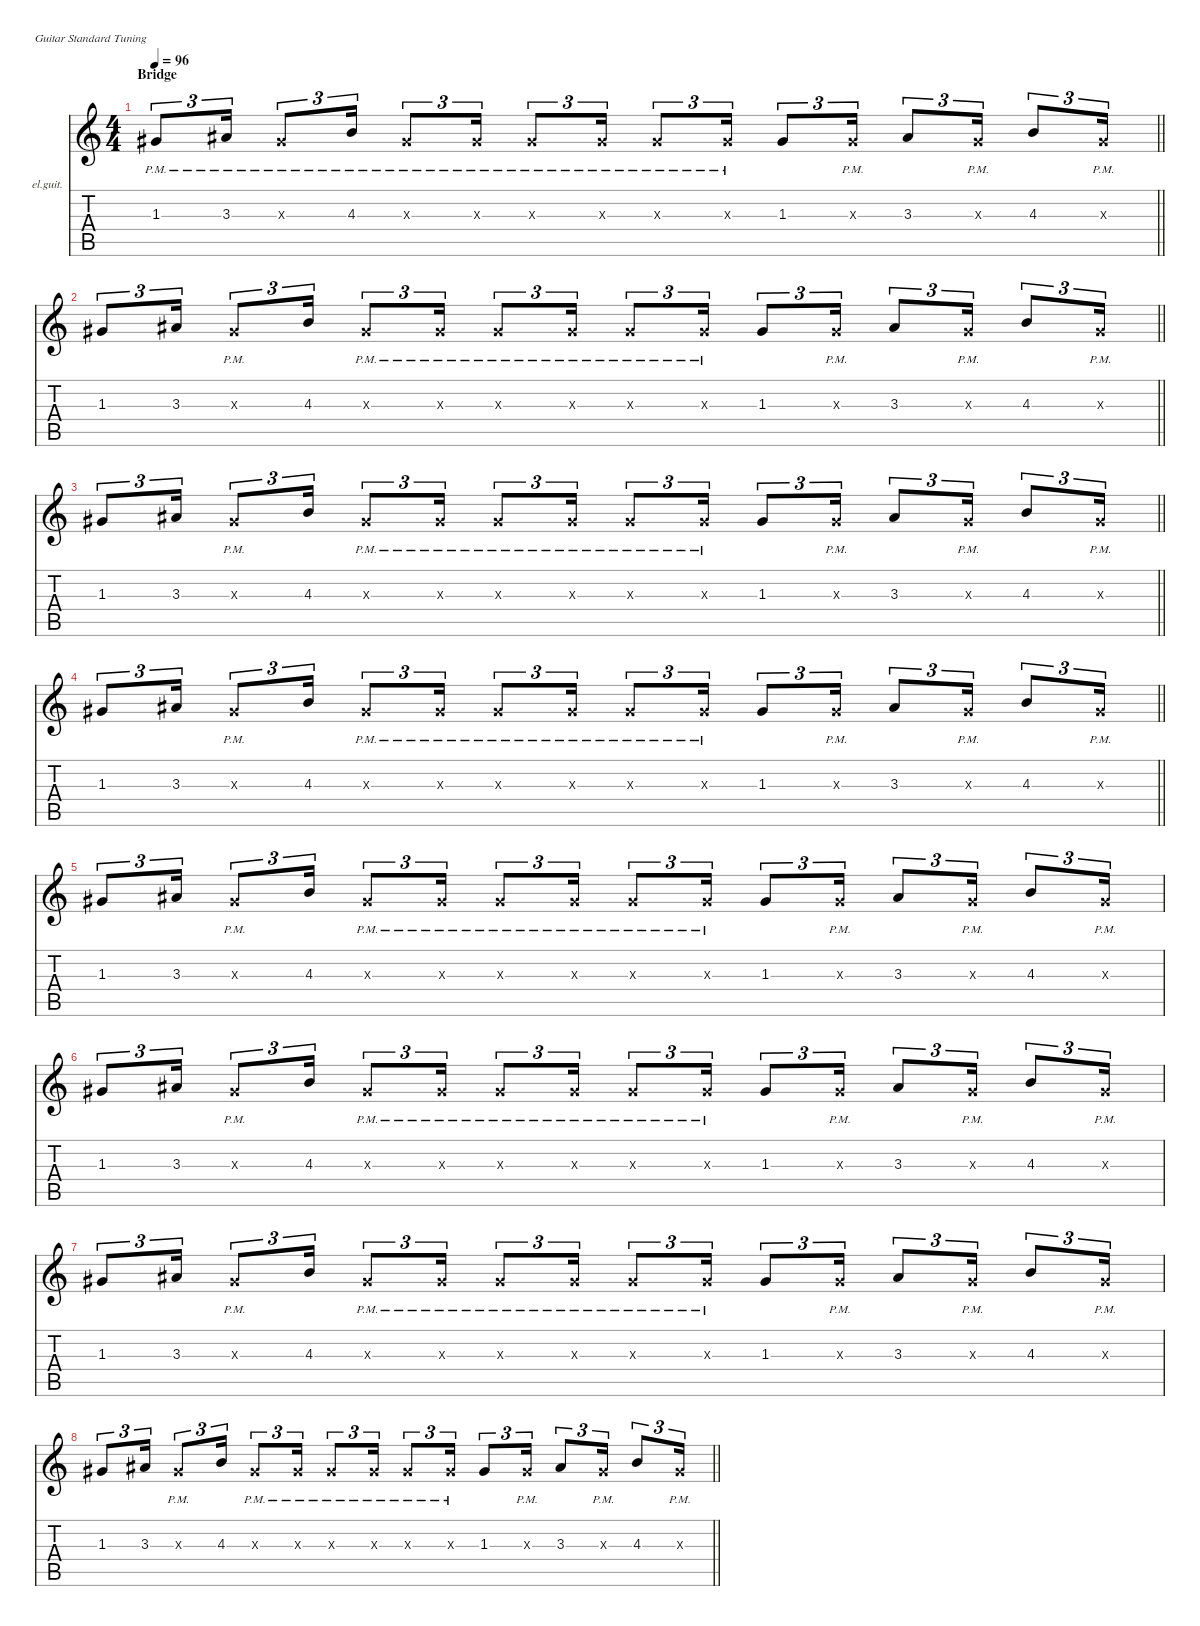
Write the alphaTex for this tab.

\defaultSystemsLayout 4
\hideDynamics
\bracketExtendMode nobrackets
\firstSystemTrackNameOrientation horizontal
\otherSystemsTrackNameOrientation horizontal
\track ("Guitar (muted 1)" "el.guit.") {instrument electricguitarmuted}
\staff {score tabs}
\tuning (E4 B3 G3 D3 A2 E2)
\ts (4 4)
\section ("" "Bridge")
\tempo 96
\clef g2
\barLineRight lightlight
\ks c
1.3{pm acc #}.8{tu (3 2) dy f beam Up} 3.3{pm acc #}.16{tu (3 2) beam Up} 1.3{pm x acc #}.8{tu (3 2) beam Up} 4.3{pm}.16{tu (3 2) beam Up} 1.3{pm x acc #}.8{tu (3 2) beam Up} 1.3{pm x acc #}.16{tu (3 2) beam Up} 1.3{pm x acc #}.8{tu (3 2) beam Up} 1.3{pm x acc #}.16{tu (3 2) beam Up} 1.3{pm x acc #}.8{tu (3 2) beam Up} 1.3{pm x acc #}.16{tu (3 2) beam Up} 1.3{acc #}.8{tu (3 2) beam Up} 1.3{pm x acc #}.16{tu (3 2) beam Up} 3.3{acc #}.8{tu (3 2) beam Up} 1.3{pm x acc #}.16{tu (3 2) beam Up} 4.3.8{tu (3 2) beam Up} 1.3{pm x acc #}.16{tu (3 2) beam Up} |
\barLineRight lightlight
1.3{acc #}.8{tu (3 2) beam Up} 3.3{acc #}.16{tu (3 2) beam Up} 1.3{pm x acc #}.8{tu (3 2) beam Up} 4.3.16{tu (3 2) beam Up} 1.3{pm x acc #}.8{tu (3 2) beam Up} 1.3{pm x acc #}.16{tu (3 2) beam Up} 1.3{pm x acc #}.8{tu (3 2) beam Up} 1.3{pm x acc #}.16{tu (3 2) beam Up} 1.3{pm x acc #}.8{tu (3 2) beam Up} 1.3{pm x acc #}.16{tu (3 2) beam Up} 1.3{acc #}.8{tu (3 2) beam Up} 1.3{pm x acc #}.16{tu (3 2) beam Up} 3.3{acc #}.8{tu (3 2) beam Up} 1.3{pm x acc #}.16{tu (3 2) beam Up} 4.3.8{tu (3 2) beam Up} 1.3{pm x acc #}.16{tu (3 2) beam Up} |
\barLineRight lightlight
1.3{acc #}.8{tu (3 2) beam Up} 3.3{acc #}.16{tu (3 2) beam Up} 1.3{pm x acc #}.8{tu (3 2) beam Up} 4.3.16{tu (3 2) beam Up} 1.3{pm x acc #}.8{tu (3 2) beam Up} 1.3{pm x acc #}.16{tu (3 2) beam Up} 1.3{pm x acc #}.8{tu (3 2) beam Up} 1.3{pm x acc #}.16{tu (3 2) beam Up} 1.3{pm x acc #}.8{tu (3 2) beam Up} 1.3{pm x acc #}.16{tu (3 2) beam Up} 1.3{acc #}.8{tu (3 2) beam Up} 1.3{pm x acc #}.16{tu (3 2) beam Up} 3.3{acc #}.8{tu (3 2) beam Up} 1.3{pm x acc #}.16{tu (3 2) beam Up} 4.3.8{tu (3 2) beam Up} 1.3{pm x acc #}.16{tu (3 2) beam Up} |
\barLineRight lightlight
1.3{acc #}.8{tu (3 2) beam Up} 3.3{acc #}.16{tu (3 2) beam Up} 1.3{pm x acc #}.8{tu (3 2) beam Up} 4.3.16{tu (3 2) beam Up} 1.3{pm x acc #}.8{tu (3 2) beam Up} 1.3{pm x acc #}.16{tu (3 2) beam Up} 1.3{pm x acc #}.8{tu (3 2) beam Up} 1.3{pm x acc #}.16{tu (3 2) beam Up} 1.3{pm x acc #}.8{tu (3 2) beam Up} 1.3{pm x acc #}.16{tu (3 2) beam Up} 1.3{acc #}.8{tu (3 2) beam Up} 1.3{pm x acc #}.16{tu (3 2) beam Up} 3.3{acc #}.8{tu (3 2) beam Up} 1.3{pm x acc #}.16{tu (3 2) beam Up} 4.3.8{tu (3 2) beam Up} 1.3{pm x acc #}.16{tu (3 2) beam Up} |
1.3{acc #}.8{tu (3 2) beam Up} 3.3{acc #}.16{tu (3 2) beam Up} 1.3{pm x acc #}.8{tu (3 2) beam Up} 4.3.16{tu (3 2) beam Up} 1.3{pm x acc #}.8{tu (3 2) beam Up} 1.3{pm x acc #}.16{tu (3 2) beam Up} 1.3{pm x acc #}.8{tu (3 2) beam Up} 1.3{pm x acc #}.16{tu (3 2) beam Up} 1.3{pm x acc #}.8{tu (3 2) beam Up} 1.3{pm x acc #}.16{tu (3 2) beam Up} 1.3{acc #}.8{tu (3 2) beam Up} 1.3{pm x acc #}.16{tu (3 2) beam Up} 3.3{acc #}.8{tu (3 2) beam Up} 1.3{pm x acc #}.16{tu (3 2) beam Up} 4.3.8{tu (3 2) beam Up} 1.3{pm x acc #}.16{tu (3 2) beam Up} |
1.3{acc #}.8{tu (3 2) beam Up} 3.3{acc #}.16{tu (3 2) beam Up} 1.3{pm x acc #}.8{tu (3 2) beam Up} 4.3.16{tu (3 2) beam Up} 1.3{pm x acc #}.8{tu (3 2) beam Up} 1.3{pm x acc #}.16{tu (3 2) beam Up} 1.3{pm x acc #}.8{tu (3 2) beam Up} 1.3{pm x acc #}.16{tu (3 2) beam Up} 1.3{pm x acc #}.8{tu (3 2) beam Up} 1.3{pm x acc #}.16{tu (3 2) beam Up} 1.3{acc #}.8{tu (3 2) beam Up} 1.3{pm x acc #}.16{tu (3 2) beam Up} 3.3{acc #}.8{tu (3 2) beam Up} 1.3{pm x acc #}.16{tu (3 2) beam Up} 4.3.8{tu (3 2) beam Up} 1.3{pm x acc #}.16{tu (3 2) beam Up} |
1.3{acc #}.8{tu (3 2) beam Up} 3.3{acc #}.16{tu (3 2) beam Up} 1.3{pm x acc #}.8{tu (3 2) beam Up} 4.3.16{tu (3 2) beam Up} 1.3{pm x acc #}.8{tu (3 2) beam Up} 1.3{pm x acc #}.16{tu (3 2) beam Up} 1.3{pm x acc #}.8{tu (3 2) beam Up} 1.3{pm x acc #}.16{tu (3 2) beam Up} 1.3{pm x acc #}.8{tu (3 2) beam Up} 1.3{pm x acc #}.16{tu (3 2) beam Up} 1.3{acc #}.8{tu (3 2) beam Up} 1.3{pm x acc #}.16{tu (3 2) beam Up} 3.3{acc #}.8{tu (3 2) beam Up} 1.3{pm x acc #}.16{tu (3 2) beam Up} 4.3.8{tu (3 2) beam Up} 1.3{pm x acc #}.16{tu (3 2) beam Up} |
\barLineRight lightlight
1.3{acc #}.8{tu (3 2) beam Up} 3.3{acc #}.16{tu (3 2) beam Up} 1.3{pm x acc #}.8{tu (3 2) beam Up} 4.3.16{tu (3 2) beam Up} 1.3{pm x acc #}.8{tu (3 2) beam Up} 1.3{pm x acc #}.16{tu (3 2) beam Up} 1.3{pm x acc #}.8{tu (3 2) beam Up} 1.3{pm x acc #}.16{tu (3 2) beam Up} 1.3{pm x acc #}.8{tu (3 2) beam Up} 1.3{pm x acc #}.16{tu (3 2) beam Up} 1.3{acc #}.8{tu (3 2) beam Up} 1.3{pm x acc #}.16{tu (3 2) beam Up} 3.3{acc #}.8{tu (3 2) beam Up} 1.3{pm x acc #}.16{tu (3 2) beam Up} 4.3.8{tu (3 2) beam Up} 1.3{pm x acc #}.16{tu (3 2) beam Up}
